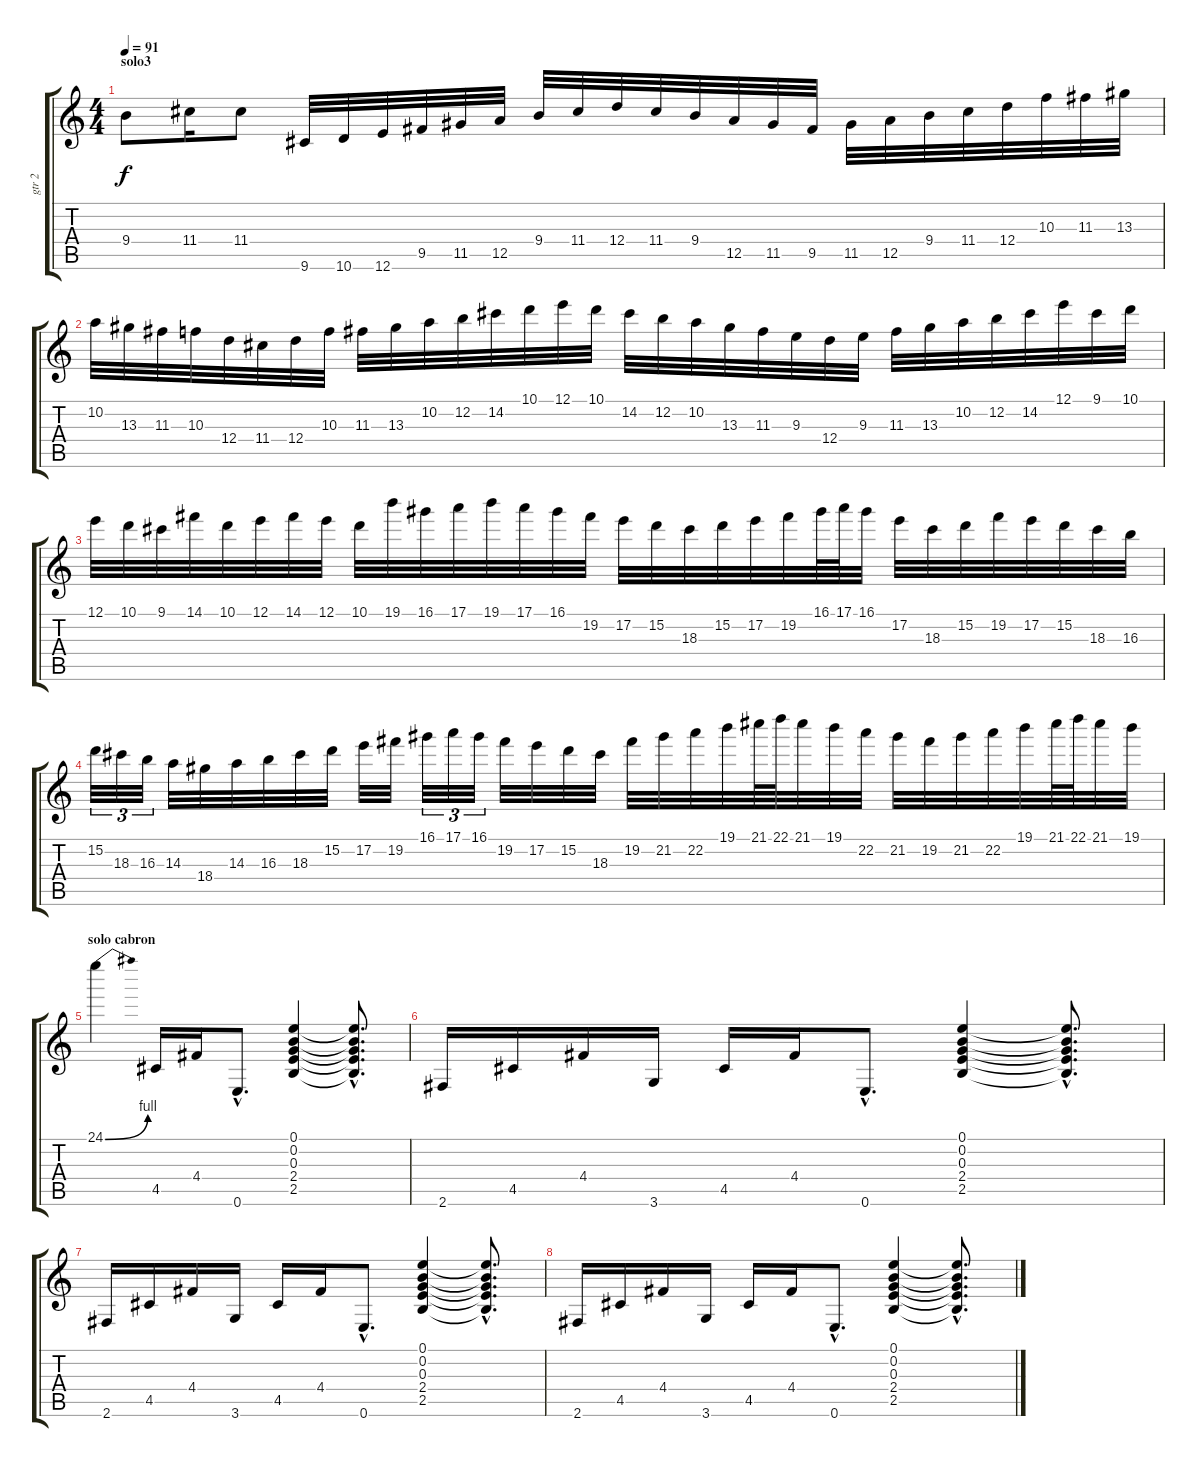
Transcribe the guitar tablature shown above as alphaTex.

\track ("gtr 2" "gtr 2") {instrument distortionguitar}
\staff {score tabs}
\tuning (E4 B3 G3 D3 A2 E2) {hide}
\ts (4 4)
\section ("" "solo3")
\tempo 91
\clef g2
\ks c
9.4.8{dy f} 11.4.16 11.4.8 9.6.32 10.6.32 12.6.32 9.5.32 11.5.32 12.5.32 9.4.32 11.4.32 12.4.32 11.4.32 9.4.32 12.5.32 11.5.32 9.5.32 11.5.32 12.5.32 9.4.32 11.4.32 12.4.32 10.3.32 11.3.32 13.3.32 |
10.2.32 13.3.32 11.3.32 10.3.32 12.4.32 11.4.32 12.4.32 10.3.32 11.3.32 13.3.32 10.2.32 12.2.32 14.2.32 10.1.32 12.1.32 10.1.32 14.2.32 12.2.32 10.2.32 13.3.32 11.3.32 9.3.32 12.4.32 9.3.32 11.3.32 13.3.32 10.2.32 12.2.32 14.2.32 12.1.32 9.1.32 10.1.32 |
12.1.32 10.1.32 9.1.32 14.1.32 10.1.32 12.1.32 14.1.32 12.1.32 10.1.32 19.1.32 16.1.32 17.1.32 19.1.32 17.1.32 16.1.32 19.2.32 17.2.32 15.2.32 18.3.32 15.2.32 17.2.32 19.2.32 16.1.64 17.1.64 16.1.32 17.2.32 18.3.32 15.2.32 19.2.32 17.2.32 15.2.32 18.3.32 16.3.32 |
15.2.32{tu (3 2)} 18.3.32{tu (3 2)} 16.3.32{tu (3 2)} 14.3.32 18.4.32 14.3.32 16.3.32 18.3.32 15.2.32 17.2.32 19.2.32 16.1.32{tu (3 2)} 17.1.32{tu (3 2)} 16.1.32{tu (3 2)} 19.2.32 17.2.32 15.2.32 18.3.32 19.2.32 21.2.32 22.2.32 19.1.32 21.1.64 22.1.64 21.1.32 19.1.32 22.2.32 21.2.32 19.2.32 21.2.32 22.2.32 19.1.32 21.1.64 22.1.64 21.1.32 19.1.32 |
\section ("" "solo cabron")
24.1{be (bend 0 0 60 4)}.4 4.5.16 4.4.16 0.6{hac}.8{d} (0.1 0.2 0.3 2.4 2.5).4 (0.1{hac t} 0.2{hac t} 0.3{hac t} 2.4{hac t} 2.5{hac t}).8{d} |
2.6.16 4.5.16 4.4.16 3.6.16 4.5.16 4.4.16 0.6{hac}.8{d} (0.1 0.2 0.3 2.4 2.5).4 (0.1{hac t} 0.2{hac t} 0.3{hac t} 2.4{hac t} 2.5{hac t}).8{d} |
2.6.16 4.5.16 4.4.16 3.6.16 4.5.16 4.4.16 0.6{hac}.8{d} (0.1 0.2 0.3 2.4 2.5).4 (0.1{hac t} 0.2{hac t} 0.3{hac t} 2.4{hac t} 2.5{hac t}).8{d} |
2.6.16 4.5.16 4.4.16 3.6.16 4.5.16 4.4.16 0.6{hac}.8{d} (0.1 0.2 0.3 2.4 2.5).4 (0.1{hac t} 0.2{hac t} 0.3{hac t} 2.4{hac t} 2.5{hac t}).8{d}
